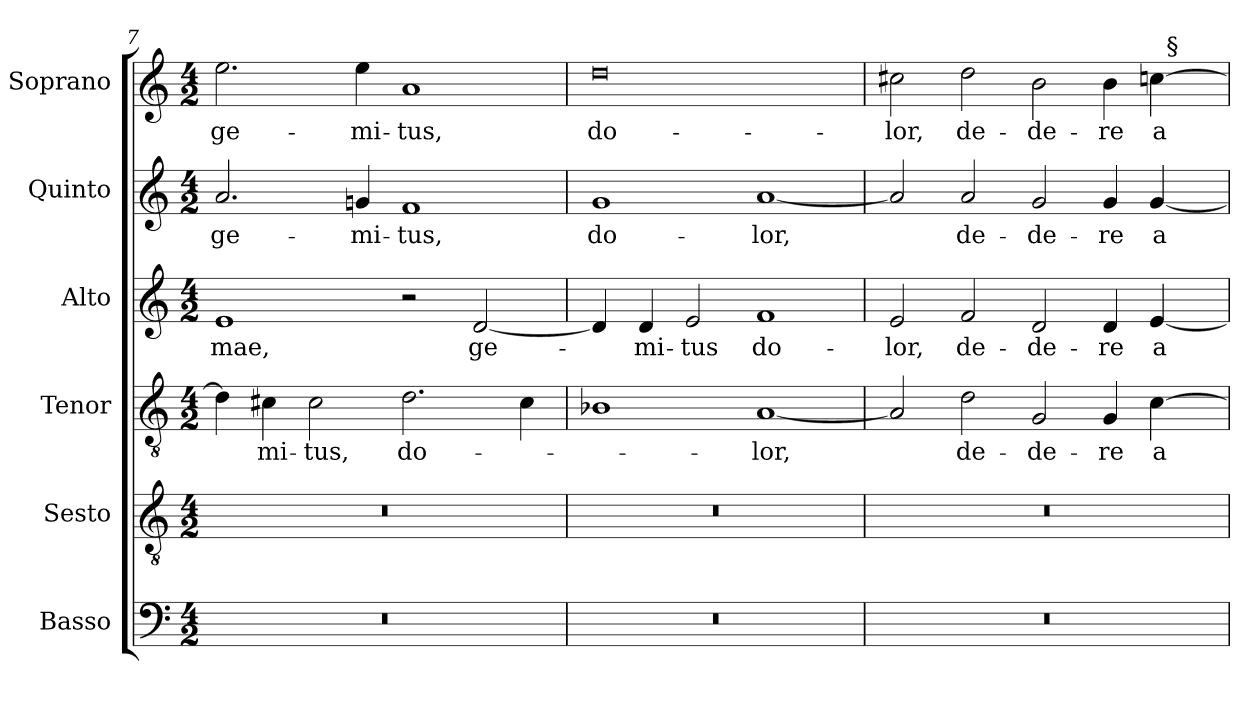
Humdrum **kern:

**kern	**kern	**kern	**text	**kern	**text	**kern	**text	**kern	**text
*part6	*part5	*part4	*part4	*part3	*part3	*part2	*part2	*part1	*part1
*staff6	*staff5	*staff4	*staff4	*staff3	*staff3	*staff2	*staff2	*staff1	*staff1
*I"Basso	*I"Sesto	*I"Tenor	*	*I"Alto	*	*I"Quinto	*	*I"Soprano	*
*I'B.	*I'Ss.	*I'T.	*	*I'A.	*	*I'Q.	*	*I'S.	*
!!LO:LB:g=z
*clefF4	*clefGv2	*clefGv2	*	*clefG2	*	*clefG2	*	*clefG2	*
*	*ITrd7c12	*ITrd7c12	*	*	*	*	*	*	*
*k[]	*k[]	*k[]	*	*k[]	*	*k[]	*	*k[]	*
*C:	*C:	*C:	*	*C:	*	*C:	*	*C:	*
*M4/2	*M4/2	*M4/2	*	*M4/2	*	*M4/2	*	*M4/2	*
=7	=7	=7	=7	=7	=7	=7	=7	=7	=7
!LO:N:vis=1	!LO:N:vis=1	!	!	!	!	!	!	!	!
!	!	!	!	!	!LO:LY:b:color=#000000	!	!	!	!
!	!	!	!	!	!	!	!LO:LY:b:color=#000000	!	!
!	!	!	!	!	!	!	!	!	!LO:LY:b:color=#000000
0r	0r	4Di\]	.	1ei	-mae,	2.ai/	ge-	2.eei\	ge-
!	!	!	!LO:LY:b:color=#000000	!	!	!	!	!	!
.	.	4C#Xi\	-mi-	.	.	.	.	.	.
!	!	!	!LO:LY:b:color=#000000	!	!	!	!	!	!
.	.	2C#i\	-tus,	.	.	.	.	.	.
!	!	!	!	!	!	!	!LO:LY:b:color=#000000	!	!
!	!	!	!	!	!	!	!	!	!LO:LY:b:color=#000000
.	.	.	.	.	.	4gni/	-mi-	4eei\	-mi-
!	!	!	!LO:LY:b:color=#000000	!	!	!	!	!	!
!	!	!	!	!	!	!	!LO:LY:b:color=#000000	!	!
!	!	!	!	!	!	!	!	!	!LO:LY:b:color=#000000
.	.	2.Di\	do-	2r	.	1fi	-tus,	1ai	-tus,
!	!	!	!	!	!LO:LY:b:color=#000000	!	!	!	!
.	.	.	.	[2di/	ge-	.	.	.	.
.	.	4C#i\	.	.	.	.	.	.	.
=8	=8	=8	=8	=8	=8	=8	=8	=8	=8
!LO:N:vis=1	!LO:N:vis=1	!	!	!	!	!	!	!	!
!	!	!	!	!	!	!	!LO:LY:b:color=#000000	!	!
!	!	!	!	!	!	!	!	!	!LO:LY:b:color=#000000
0r	0r	1BB-Xi	.	4di/]	.	1gi	do-	0ddi	do-
!	!	!	!	!	!LO:LY:b:color=#000000	!	!	!	!
.	.	.	.	4di/	-mi-	.	.	.	.
!	!	!	!	!	!LO:LY:b:color=#000000	!	!	!	!
.	.	.	.	2ei/	-tus	.	.	.	.
!	!	!	!LO:LY:b:color=#000000	!	!	!	!	!	!
!	!	!	!	!	!LO:LY:b:color=#000000	!	!	!	!
!	!	!	!	!	!	!	!LO:LY:b:color=#000000	!	!
.	.	[1AAi	-lor,	1fi	do-	[1ai	-lor,	.	.
=9	=9	=9	=9	=9	=9	=9	=9	=9	=9
!LO:N:vis=1	!LO:N:vis=1	!	!	!	!	!	!	!	!
!	!	!	!	!	!LO:LY:b:color=#000000	!	!	!	!
!	!	!	!	!	!	!	!	!	!LO:LY:b:color=#000000
*	*	*	*	*	*	*	*	*^	*
0r	0r	2AAi/]	.	2ei/	-lor,	2ai/]	.	2cc#Xi\	1ryy	-lor,
!	!	!	!LO:LY:b:color=#000000	!	!	!	!	!	!	!
!	!	!	!	!	!LO:LY:b:color=#000000	!	!	!	!	!
!	!	!	!	!	!	!	!LO:LY:b:color=#000000	!	!	!
!	!	!	!	!	!	!	!	!	!	!LO:LY:b:color=#000000
.	.	2Di\	de-	2fi/	de-	2ai/	de-	2ddi\	.	de-
!	!	!	!LO:LY:b:color=#000000	!	!	!	!	!	!	!
!	!	!	!	!	!LO:LY:b:color=#000000	!	!	!	!	!
!	!	!	!	!	!	!	!LO:LY:b:color=#000000	!	!	!
!	!	!	!	!	!	!	!	!	!	!LO:LY:b:color=#000000
.	.	2GGi/	-de-	2di/	-de-	2gi/	-de-	2bi\	2ryy	-de-
!	!	!	!LO:LY:b:color=#000000	!	!	!	!	!	!	!
!	!	!	!	!	!LO:LY:b:color=#000000	!	!	!	!	!
!	!	!	!	!	!	!	!LO:LY:b:color=#000000	!	!	!
!	!	!	!	!	!	!	!	!	!	!LO:LY:b:color=#000000
.	.	4GGi/	-re	4di/	-re	4gi/	-re	4bi\	4ryy	-re
!	!	!	!LO:LY:b:color=#000000	!	!	!	!	!	!	!
!	!	!	!	!	!LO:LY:b:color=#000000	!	!	!	!	!
!	!	!	!	!	!	!	!LO:LY:b:color=#000000	!	!	!
!	!	!	!	!	!	!	!	!	!	!LO:LY:b:color=#000000
.	.	[4Ci\	a-	[4ei/	a-	[4gi/	a-	[4cci\	32ryy	a-
.	.	.	.	.	.	.	.	.	256ryy	.
!	!	!	!	!	!	!	!	!	!LO:TX:a:t=§	!
.	.	.	.	.	.	.	.	.	8ryy	.
.	.	.	.	.	.	.	.	.	16ryy	.
.	.	.	.	.	.	.	.	.	64..ryy	.
*	*	*	*	*	*	*	*	*v	*v	*
=	=	=	=	=	=	=	=	=	=
*-	*-	*-	*-	*-	*-	*-	*-	*-	*-
